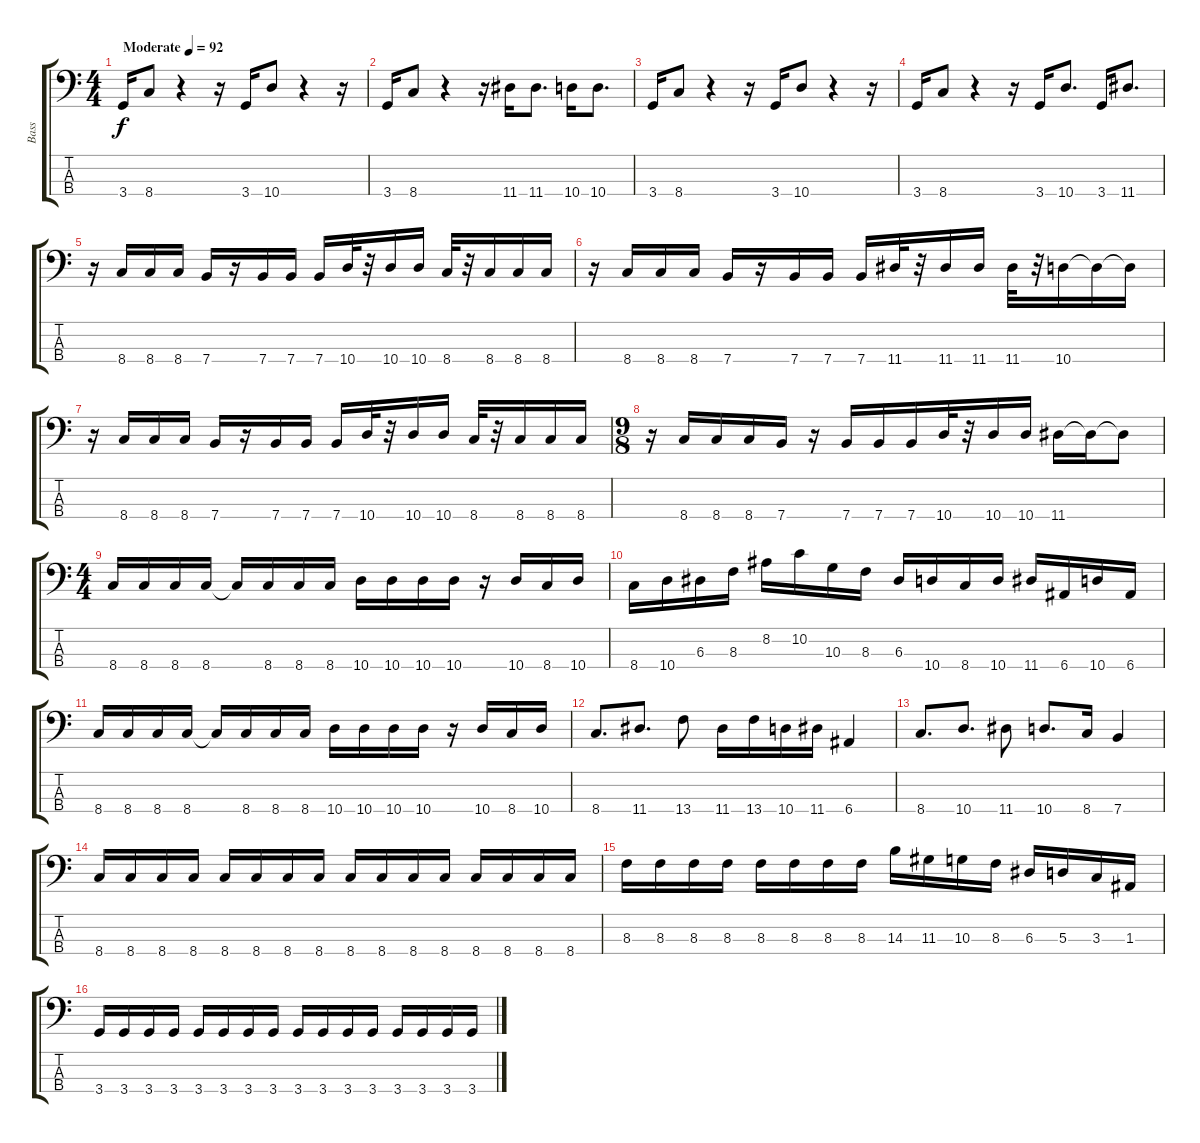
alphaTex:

\track ("Bass" "Bass") {instrument electricbassfinger}
\staff {score tabs}
\tuning (G2 D2 A1 E1) {hide}
\ts (4 4)
\tempo (92 "Moderate")
\clef f4
\ks c
3.4.16{dy f instrument electricbassfinger} 8.4.8 r.4 r.16 3.4.16 10.4.8 r.4 r.16 |
3.4.16 8.4.8 r.4 r.16 11.4.16 11.4.8{d} 10.4.16 10.4.8{d} |
3.4.16 8.4.8 r.4 r.16 3.4.16 10.4.8 r.4 r.16 |
3.4.16 8.4.8 r.4 r.16 3.4.16 10.4.8{d} 3.4.16 11.4.8{d} |
r.16 8.4.16 8.4.16 8.4.16 7.4.16 r.16 7.4.16 7.4.16 7.4.16 10.4.32 r.32 10.4.16 10.4.16 8.4.32 r.32 8.4.16 8.4.16 8.4.16 |
r.16 8.4.16 8.4.16 8.4.16 7.4.16 r.16 7.4.16 7.4.16 7.4.16 11.4.32 r.32 11.4.16 11.4.16 11.4.32 r.32 10.4.16 10.4{t}.16 10.4{t}.16 |
r.16 8.4.16 8.4.16 8.4.16 7.4.16 r.16 7.4.16 7.4.16 7.4.16 10.4.32 r.32 10.4.16 10.4.16 8.4.32 r.32 8.4.16 8.4.16 8.4.16 |
\ts (9 8)
r.16 8.4.16 8.4.16 8.4.16 7.4.16 r.16 7.4.16 7.4.16 7.4.16 10.4.32 r.32 10.4.16 10.4.16 11.4.16 11.4{t}.16 11.4{t}.8 |
\ts (4 4)
8.4.16 8.4.16 8.4.16 8.4.16 8.4{t}.16 8.4.16 8.4.16 8.4.16 10.4.16 10.4.16 10.4.16 10.4.16 r.16 10.4.16 8.4.16 10.4.16 |
8.4.16 10.4.16 6.3.16 8.3.16 8.2.16 10.2.16 10.3.16 8.3.16 6.3.16 10.4.16 8.4.16 10.4.16 11.4.16 6.4.16 10.4.16 6.4.16 |
8.4.16 8.4.16 8.4.16 8.4.16 8.4{t}.16 8.4.16 8.4.16 8.4.16 10.4.16 10.4.16 10.4.16 10.4.16 r.16 10.4.16 8.4.16 10.4.16 |
8.4.8{d} 11.4.8{d} 13.4.8 11.4.16 13.4.16 10.4.16 11.4.16 6.4.4 |
8.4.8{d} 10.4.8{d} 11.4.8 10.4.8{d} 8.4.16 7.4.4 |
8.4.16 8.4.16 8.4.16 8.4.16 8.4.16 8.4.16 8.4.16 8.4.16 8.4.16 8.4.16 8.4.16 8.4.16 8.4.16 8.4.16 8.4.16 8.4.16 |
8.3.16 8.3.16 8.3.16 8.3.16 8.3.16 8.3.16 8.3.16 8.3.16 14.3.16 11.3.16 10.3.16 8.3.16 6.3.16 5.3.16 3.3.16 1.3.16 |
3.4.16 3.4.16 3.4.16 3.4.16 3.4.16 3.4.16 3.4.16 3.4.16 3.4.16 3.4.16 3.4.16 3.4.16 3.4.16 3.4.16 3.4.16 3.4.16
